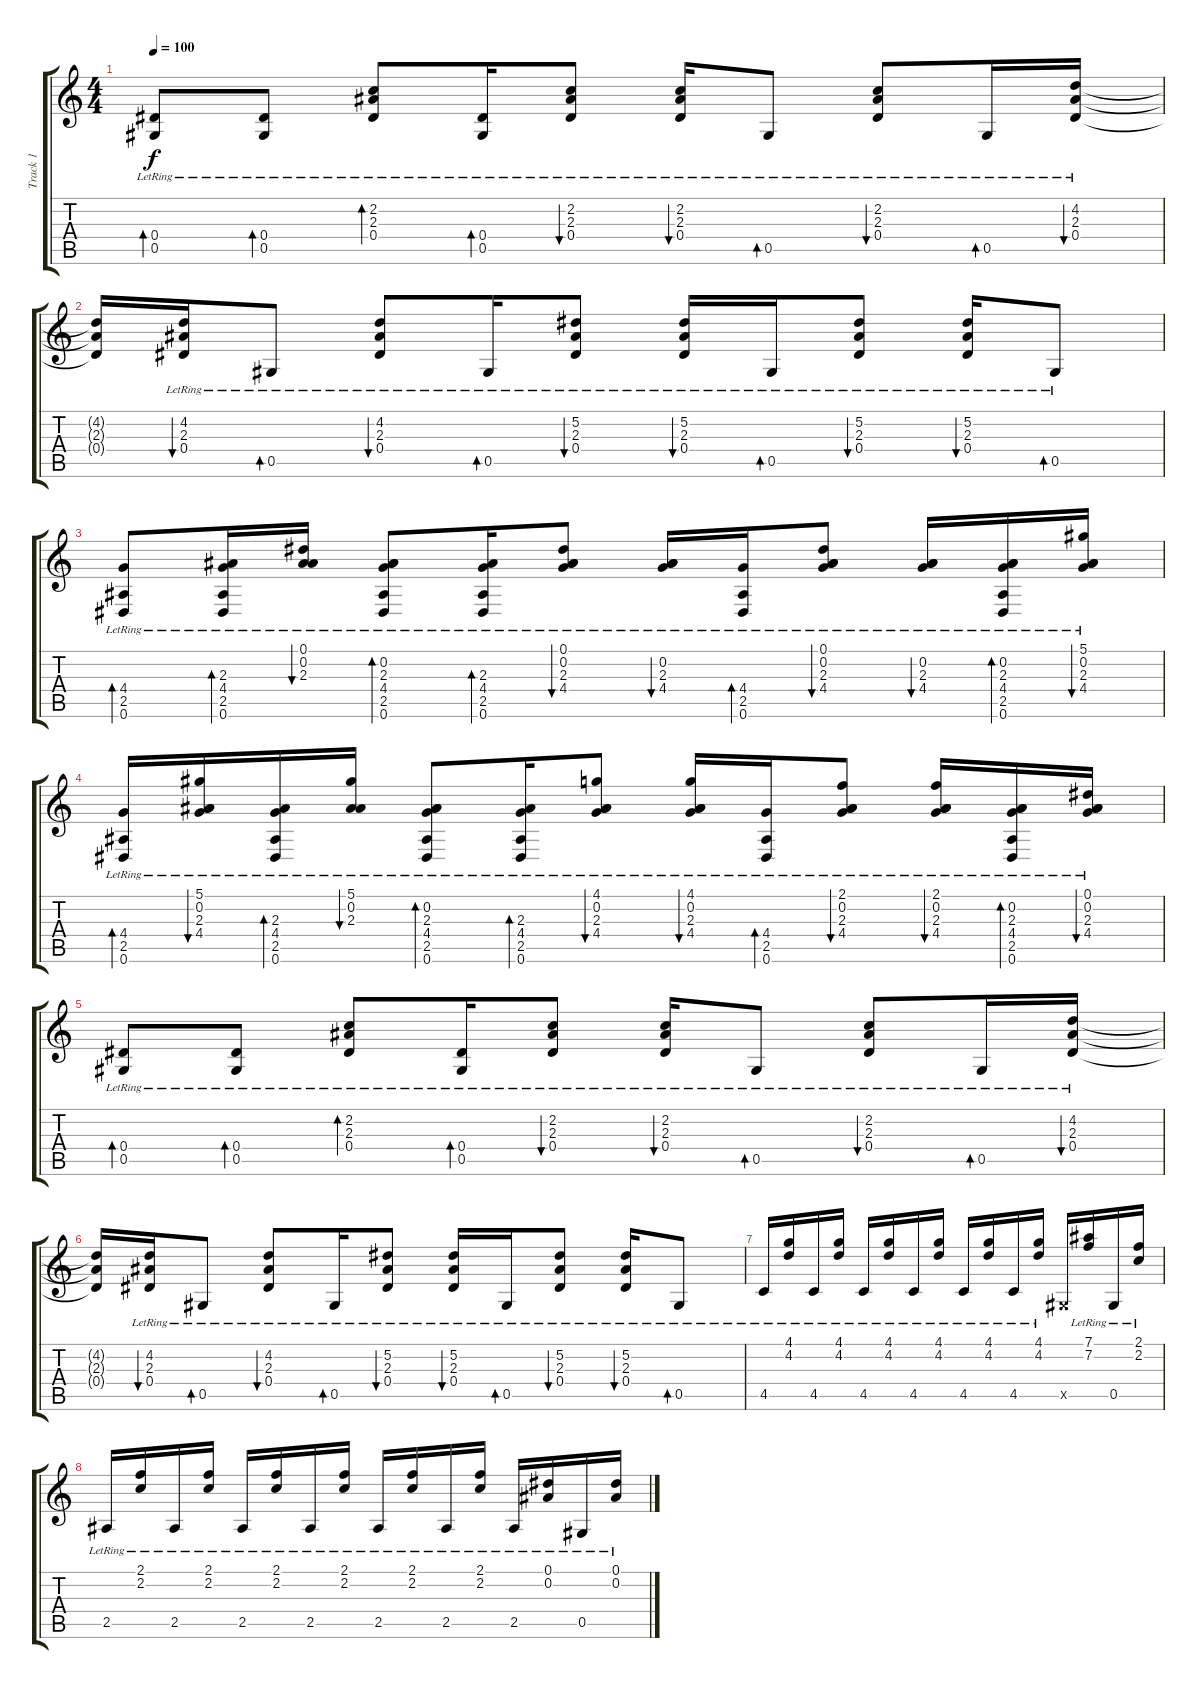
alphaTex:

\track ("Track 1" "Track 1") {instrument acousticguitarsteel}
\staff {score tabs}
\tuning (Eb4 Bb3 Ab3 Eb3 Ab2 Eb2) {hide}
\ts (4 4)
\tempo 100
\clef g2
\ks c
(0.4{lr} 0.5{lr}).8{bd 30 dy f} (0.4{lr} 0.5{lr}).8{bd 30} (2.2{lr} 2.3{lr} 0.4{lr}).8{bd 30} (0.4{lr} 0.5{lr}).16{bd 30} (2.2{lr} 2.3{lr} 0.4{lr}).8{bu 30} (2.2{lr} 2.3{lr} 0.4{lr}).16{bu 30} 0.5{lr}.8{bd 30} (2.2{lr} 2.3{lr} 0.4{lr}).8{bu 30} 0.5{lr}.16{bd 30} (4.2{lr} 2.3{lr} 0.4{lr}).16{bu 30} |
(4.2{t} 2.3{t} 0.4{t}).16 (4.2{lr} 2.3{lr} 0.4{lr}).16{bu 30} 0.5{lr}.8{bd 30} (4.2{lr} 2.3{lr} 0.4{lr}).8{bu 30} 0.5{lr}.16{bd 30} (5.2{lr} 2.3{lr} 0.4{lr}).8{bu 30} (5.2{lr} 2.3{lr} 0.4{lr}).16{bu 30} 0.5{lr}.16{bd 30} (5.2{lr} 2.3{lr} 0.4{lr}).8{bu 30} (5.2{lr} 2.3{lr} 0.4{lr}).16{bu 30} 0.5{lr}.8{bd 30} |
(4.4{lr} 2.5{lr} 0.6{lr}).8{bd 60} (2.3{lr} 4.4{lr} 2.5{lr} 0.6{lr}).16{bd 30} (0.1{lr} 0.2{lr} 2.3{lr}).16{bu 30} (0.2{lr} 2.3{lr} 4.4{lr} 2.5{lr} 0.6{lr}).8{bd 30} (2.3{lr} 4.4{lr} 2.5{lr} 0.6{lr}).16{bd 30} (0.1{lr} 0.2{lr} 2.3{lr} 4.4{lr}).8{bu 30} (0.2{lr} 2.3{lr} 4.4{lr}).16{bu 30} (4.4{lr} 2.5{lr} 0.6{lr}).16{bd 30} (0.1{lr} 0.2{lr} 2.3{lr} 4.4{lr}).8{bu 30} (0.2{lr} 2.3{lr} 4.4{lr}).16{bu 30} (0.2{lr} 2.3{lr} 4.4{lr} 2.5{lr} 0.6{lr}).16{bd 30} (5.1{lr} 0.2{lr} 2.3{lr} 4.4{lr}).16{bu 30} |
(4.4{lr} 2.5{lr} 0.6{lr}).16{bd 60} (5.1{lr} 0.2{lr} 2.3{lr} 4.4{lr}).16{bu 30} (2.3{lr} 4.4{lr} 2.5{lr} 0.6{lr}).16{bd 30} (5.1{lr} 0.2{lr} 2.3{lr}).16{bu 30} (0.2{lr} 2.3{lr} 4.4{lr} 2.5{lr} 0.6{lr}).8{bd 30} (2.3{lr} 4.4{lr} 2.5{lr} 0.6{lr}).16{bd 30} (4.1{lr} 0.2{lr} 2.3{lr} 4.4{lr}).8{bu 30} (4.1{lr} 0.2{lr} 2.3{lr} 4.4{lr}).16{bu 30} (4.4{lr} 2.5{lr} 0.6{lr}).16{bd 30} (2.1{lr} 0.2{lr} 2.3{lr} 4.4{lr}).8{bu 30} (2.1{lr} 0.2{lr} 2.3{lr} 4.4{lr}).16{bu 30} (0.2{lr} 2.3{lr} 4.4{lr} 2.5{lr} 0.6{lr}).16{bd 30} (0.1{lr} 0.2{lr} 2.3{lr} 4.4{lr}).16{bu 30} |
(0.4{lr} 0.5{lr}).8{bd 30} (0.4{lr} 0.5{lr}).8{bd 30} (2.2{lr} 2.3{lr} 0.4{lr}).8{bd 30} (0.4{lr} 0.5{lr}).16{bd 30} (2.2{lr} 2.3{lr} 0.4{lr}).8{bu 30} (2.2{lr} 2.3{lr} 0.4{lr}).16{bu 30} 0.5{lr}.8{bd 30} (2.2{lr} 2.3{lr} 0.4{lr}).8{bu 30} 0.5{lr}.16{bd 30} (4.2{lr} 2.3{lr} 0.4{lr}).16{bu 30} |
(4.2{t} 2.3{t} 0.4{t}).16 (4.2{lr} 2.3{lr} 0.4{lr}).16{bu 30} 0.5{lr}.8{bd 30} (4.2{lr} 2.3{lr} 0.4{lr}).8{bu 30} 0.5{lr}.16{bd 30} (5.2{lr} 2.3{lr} 0.4{lr}).8{bu 30} (5.2{lr} 2.3{lr} 0.4{lr}).16{bu 30} 0.5{lr}.16{bd 30} (5.2{lr} 2.3{lr} 0.4{lr}).8{bu 30} (5.2{lr} 2.3{lr} 0.4{lr}).16{bu 30} 0.5{lr}.8{bd 30} |
4.5{lr}.16 (4.1{lr} 4.2{lr}).16 4.5{lr}.16 (4.1{lr} 4.2{lr}).16 4.5{lr}.16 (4.1{lr} 4.2{lr}).16 4.5{lr}.16 (4.1{lr} 4.2{lr}).16 4.5{lr}.16 (4.1{lr} 4.2{lr}).16 4.5{lr}.16 (4.1{lr} 4.2{lr}).16 0.5{x}.16 (7.1{lr} 7.2{lr}).16 0.5{lr}.16 (2.1{lr} 2.2{lr}).16 |
2.5{lr}.16 (2.1{lr} 2.2{lr}).16 2.5{lr}.16 (2.1{lr} 2.2{lr}).16 2.5{lr}.16 (2.1{lr} 2.2{lr}).16 2.5{lr}.16 (2.1{lr} 2.2{lr}).16 2.5{lr}.16 (2.1{lr} 2.2{lr}).16 2.5{lr}.16 (2.1{lr} 2.2{lr}).16 2.5{lr}.16 (0.1{lr} 0.2{lr}).16 0.5{lr}.16 (0.1{lr} 0.2{lr}).16
